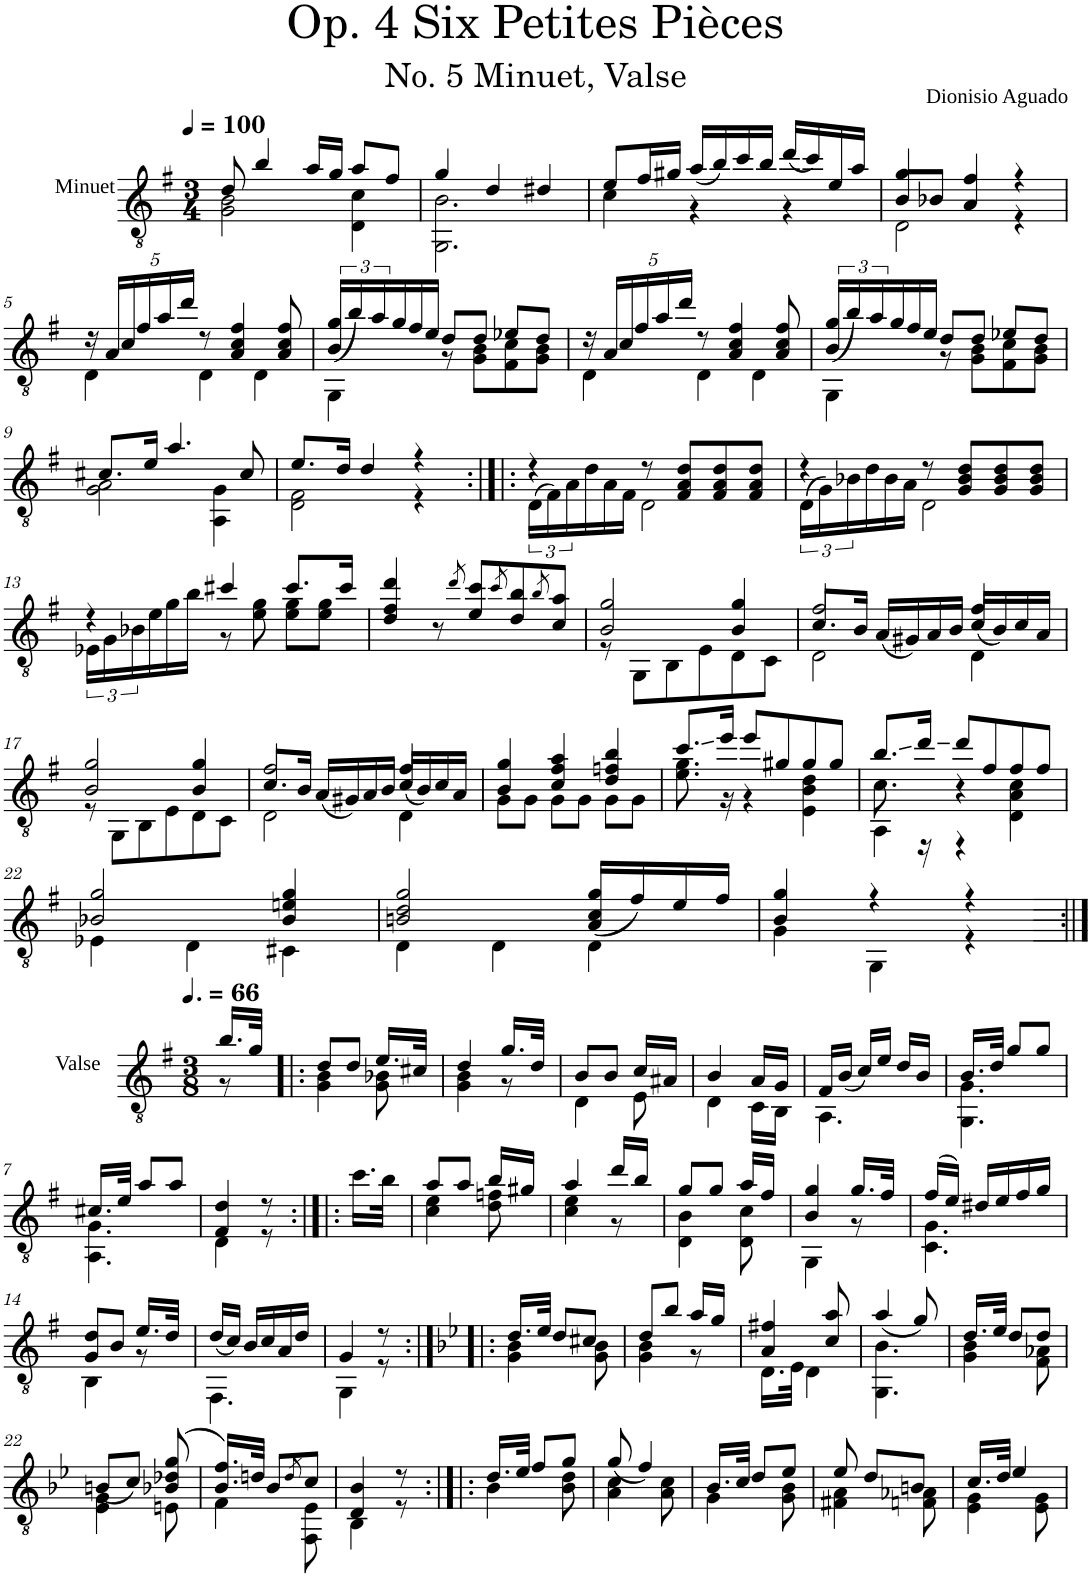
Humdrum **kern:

**kern
*part1
*staff1
*I"Guitar
*clefGv2
*k[f#]
*G:
*M3/4
*MM100
=1
*^
8d/	2G\ 2B\
4b/	.
16a/LL	.
16g/JJ	.
8a/L	4D\ 4c\
8f#/J	.
=2	=2
4g/	2.GG\ 2.B\
4d/	.
4d#X/	.
=3	=3
8e/L	4c\
16f#/L	.
16g#X/JJ	.
(<16a/LL	4r
16b/)	.
16cc/	.
16b/JJ	.
(<16dd/LL	4r
16cc/)	.
16e/	.
16a/JJ	.
=4	=4
*	*^
4g/	8B/L	2D\
.	8B-X/J	.
4f#/	4A/	.
4r	4r	4ryy
*	*v	*v
!!LO:LB:g=z
=5	=5
16r	4D\
*Xbrackettup	*
80%3A/LL	.
80%3c/	.
80%3f#/	.
80%3a/	.
80%3dd/JJ	.
8r	4D\
4A/ 4c/ 4f#/	.
.	4D\
8A/ 8c/ 8f#/	.
=6	=6
*brackettup	*
(<24B/ 24g/LL	4GG\
24b/)	.
24a/	.
*Xtuplet	*
24g/	.
24f#/	.
24e/JJ	.
8d/L	8r
8d/J	8G\ 8B\L
8e-X/L	8F#\ 8c\
8d/J	8G\ 8B\J
=7	=7
16r	4D\
*tuplet	*
*Xbrackettup	*
80%3A/LL	.
80%3c/	.
80%3f#/	.
80%3a/	.
80%3dd/JJ	.
8r	4D\
4A/ 4c/ 4f#/	.
.	4D\
8A/ 8c/ 8f#/	.
=8	=8
*brackettup	*
(<24B/ 24g/LL	4GG\
24b/)	.
24a/	.
*Xtuplet	*
24g/	.
24f#/	.
24e/JJ	.
8d/L	8r
8d/J	8G\ 8B\L
8e-X/L	8F#\ 8c\
8d/J	8G\ 8B\J
!!LO:LB:g=z	!!
=9	=9
8.c#X/L	2G\ 2A\
16e/Jk	.
4.a/	.
.	4AA\ 4G\
8c#/	.
=10	=10
8.e/L	2D\ 2F#\
16d/Jk	.
4d/	.
4r	4r
=11:|!|:	=11:|!|:
*	*tuplet
4r	(>24D\LL
.	24F#\)
.	24A\
*	*Xtuplet
.	24d\
.	24A\
.	24F#\JJ
8r	2D\
8F#/ 8A/ 8d/L	.
8F#/ 8A/ 8d/	.
8F#/ 8A/ 8d/J	.
=12	=12
*	*tuplet
4r	(>24D\LL
.	24G\)
.	24B-X\
*	*Xtuplet
.	24d\
.	24B-\
.	24A\JJ
8r	2D\
8G/ 8B-/ 8d/L	.
8G/ 8B-/ 8d/	.
8G/ 8B-/ 8d/J	.
!!LO:LB:g=z	!!
=13	=13
*	*tuplet
4r	24E-X\LL
.	24G\
.	24B-X\
*	*Xtuplet
.	24e\
.	24g\
.	24b\JJ
4cc#X/	8r
.	8e\ 8g\
8.cc#/L	8e\ 8g\L
.	8e\ 8g\J
16cc#/Jk	.
*v	*v
=14
4d/ 4f#/ 4dd/
8r
8qdd/
8e/ 8cc/L
8qcc/
8d/ 8b/
8qb/
8c/ 8a/J
=15
*^
2B/ 2g/	8r
.	8GG\L
.	8BB\
.	8E\
4B/ 4g/	8D\
.	8C\J
=16	=16
*	*^
2f#/	2D\	8.c/L
.	.	16B/Jk
.	.	(<16A/LL
.	.	16G#X/)
.	.	16A/
.	.	16B/JJ
4f#/	4D\	(<16c/LL
.	.	16B/)
.	.	16c/
.	.	16A/JJ
*	*v	*v
!!LO:LB:g=z
=17	=17
2B/ 2g/	8r
.	8GG\L
.	8BB\
.	8E\
4B/ 4g/	8D\
.	8C\J
=18	=18
*	*^
2f#/	2D\	8.c/L
.	.	16B/Jk
.	.	(<16A/LL
.	.	16G#X/)
.	.	16A/
.	.	16B/JJ
4f#/	4D\	(<16c/LL
.	.	16B/)
.	.	16c/
.	.	16A/JJ
*	*v	*v
=19	=19
4B/ 4g/	8G\L
.	8G\J
4c/ 4f#/ 4a/	8G\L
.	8G\J
4d/ 4fn/ 4b/	8G\L
.	8G\J
=20	=20
8.cc/L	8.e\ 8.g\
16ee/Jk	16r
8ee/L	4r
8g#X/	.
8g#/	4E\ 4B\ 4d\
8g#/J	.
=21	=21
*	*^
8.b/L	4AA\	8.c\
16dd/Jk	.	16r
8dd/L	4r	4r
8f#/	.	.
8f#/	4D\	4A\ 4c\
8f#/J	.	.
*	*v	*v
!!LO:LB:g=z
=22	=22
2B-X/ 2g/	4E-X\
.	4D\
4B-/ 4en/ 4g/	4C#X\
=23	=23
2Bn/ 2d/ 2g/	4D\
.	4D\
(<16A/ 16c/ 16g/LL	4D\
16f#/)	.
16e/	.
16f#/JJ	.
=24	=24
4B/ 4g/	4G\
4r	4GG\
4r	4r
*v	*v
=25:|!
64ryy
!!LO:LB:g=z
=
*k[f#]
*G:
*M3/8
*MM99
*^
16.b/LL	8r
32g/JJk	.
=1!|:	=1!|:
8d/L	4G\ 4B\
8d/J	.
16.e/LL	8G\ 8B-X\
32c#X/JJk	.
=2	=2
4d/	4G\ 4B\
16.g/LL	8r
32d/JJk	.
=3	=3
8B/L	4D\
8B/J	.
16c/LL	8E\
16A#X/JJ	.
=4	=4
4B/	4D\
16A/LL	16C\LL
16G/JJ	16BB\JJ
=5	=5
16F#/LL	4.AA\
(<16B/JJ	.
16c/LL)	.
16e/JJ	.
16d/LL	.
16B/JJ	.
=6	=6
16.B/LL	4.GG\ 4.G\
32d/JJk	.
8g/L	.
8g/J	.
!!LO:LB:g=z	!!
=7	=7
16.c#X/LL	4.AA\ 4.G\
32e/JJk	.
8a/L	.
8a/J	.
=8	=8
4F#/ 4d/	4D\
8r	8r
*v	*v
=8X1:|!|:
16.cc\LL
32b\JJk
=9
*^
8a/L	4c\ 4e\
8a/J	.
16b/LL	8d\ 8fn\
16g#X/JJ	.
=10	=10
4a/	4c\ 4e\
16dd/LL	8r
16b/JJ	.
=11	=11
8g/L	4D\ 4B\
8g/J	.
16a/LL	8D\ 8c\
16f#/JJ	.
=12	=12
4B/ 4g/	4GG\
16.g/LL	8r
32f#/JJk	.
=13	=13
(16f#/LL	4.C\ 4.G\
16e/JJ)	.
16d#X/LL	.
16e/	.
16f#/	.
16g/JJ	.
!!LO:LB:g=z	!!
=14	=14
8G/ 8d/L	4BB\
8B/J	.
16.e/LL	8r
32d/JJk	.
=15	=15
(<16d/LL	4.FF#\
16c/JJ)	.
16B/LL	.
16c/	.
16A/	.
16d/JJ	.
=16	=16
4G/	4GG\
8r	8r
=17:|!|:	=17:|!|:
*k[b-e-]	*
*g:	*
16.d/LL	4G\ 4B-\
32e-/JJk	.
8d/L	.
8c#X/J	8G\ 8B-\
=18	=18
8d/L	4G\ 4B-\
8b-/J	.
16a/LL	8r
16g/JJ	.
=19	=19
4A/ 4f#X/	16.D\LL
.	32E-\JJk
.	4D\
8c/ 8a/	.
=20	=20
(<4a/	4.GG\ 4.B-\
8g/)	.
=21	=21
16.d/LL	4G\ 4B-\
32e-/JJk	.
8d/L	.
8d/J	8F\ 8A-X\
!!LO:LB:g=z	!!
=22	=22
(<8Bn/L	4E-\ 4G\
8c/J)	.
(>8B-X/ 8d-X/ 8g/	8En\
=23	=23
16.B-/ 16.f/LL)	4F\
32dn/JJk	.
8B-/L	.
8qd/	.
8c/J	8FF\ 8E-\
=24	=24
4D/ 4B-/	4BB-\
8r	8r
=25:|!|:	=25:|!|:
16.d/LL	4B-\
32e-/JJk	.
8f/L	.
8g/J	8B-\ 8d\
=26	=26
(<8g/	4A\ 4c\
4f/)	.
.	8A\ 8c\
=27	=27
16.B-/LL	4G\
32c/JJk	.
8d/L	.
8e-/J	8G\ 8B-\
=28	=28
8e-/	4F#X\ 4A\
8d/L	.
8Bn/J	8Fn\ 8A-X\
=29	=29
16.c/LL	4E-\ 4G\
32d/JJk	.
4e-/	.
.	8E-\ 8G\
*v	*v
=
*-
